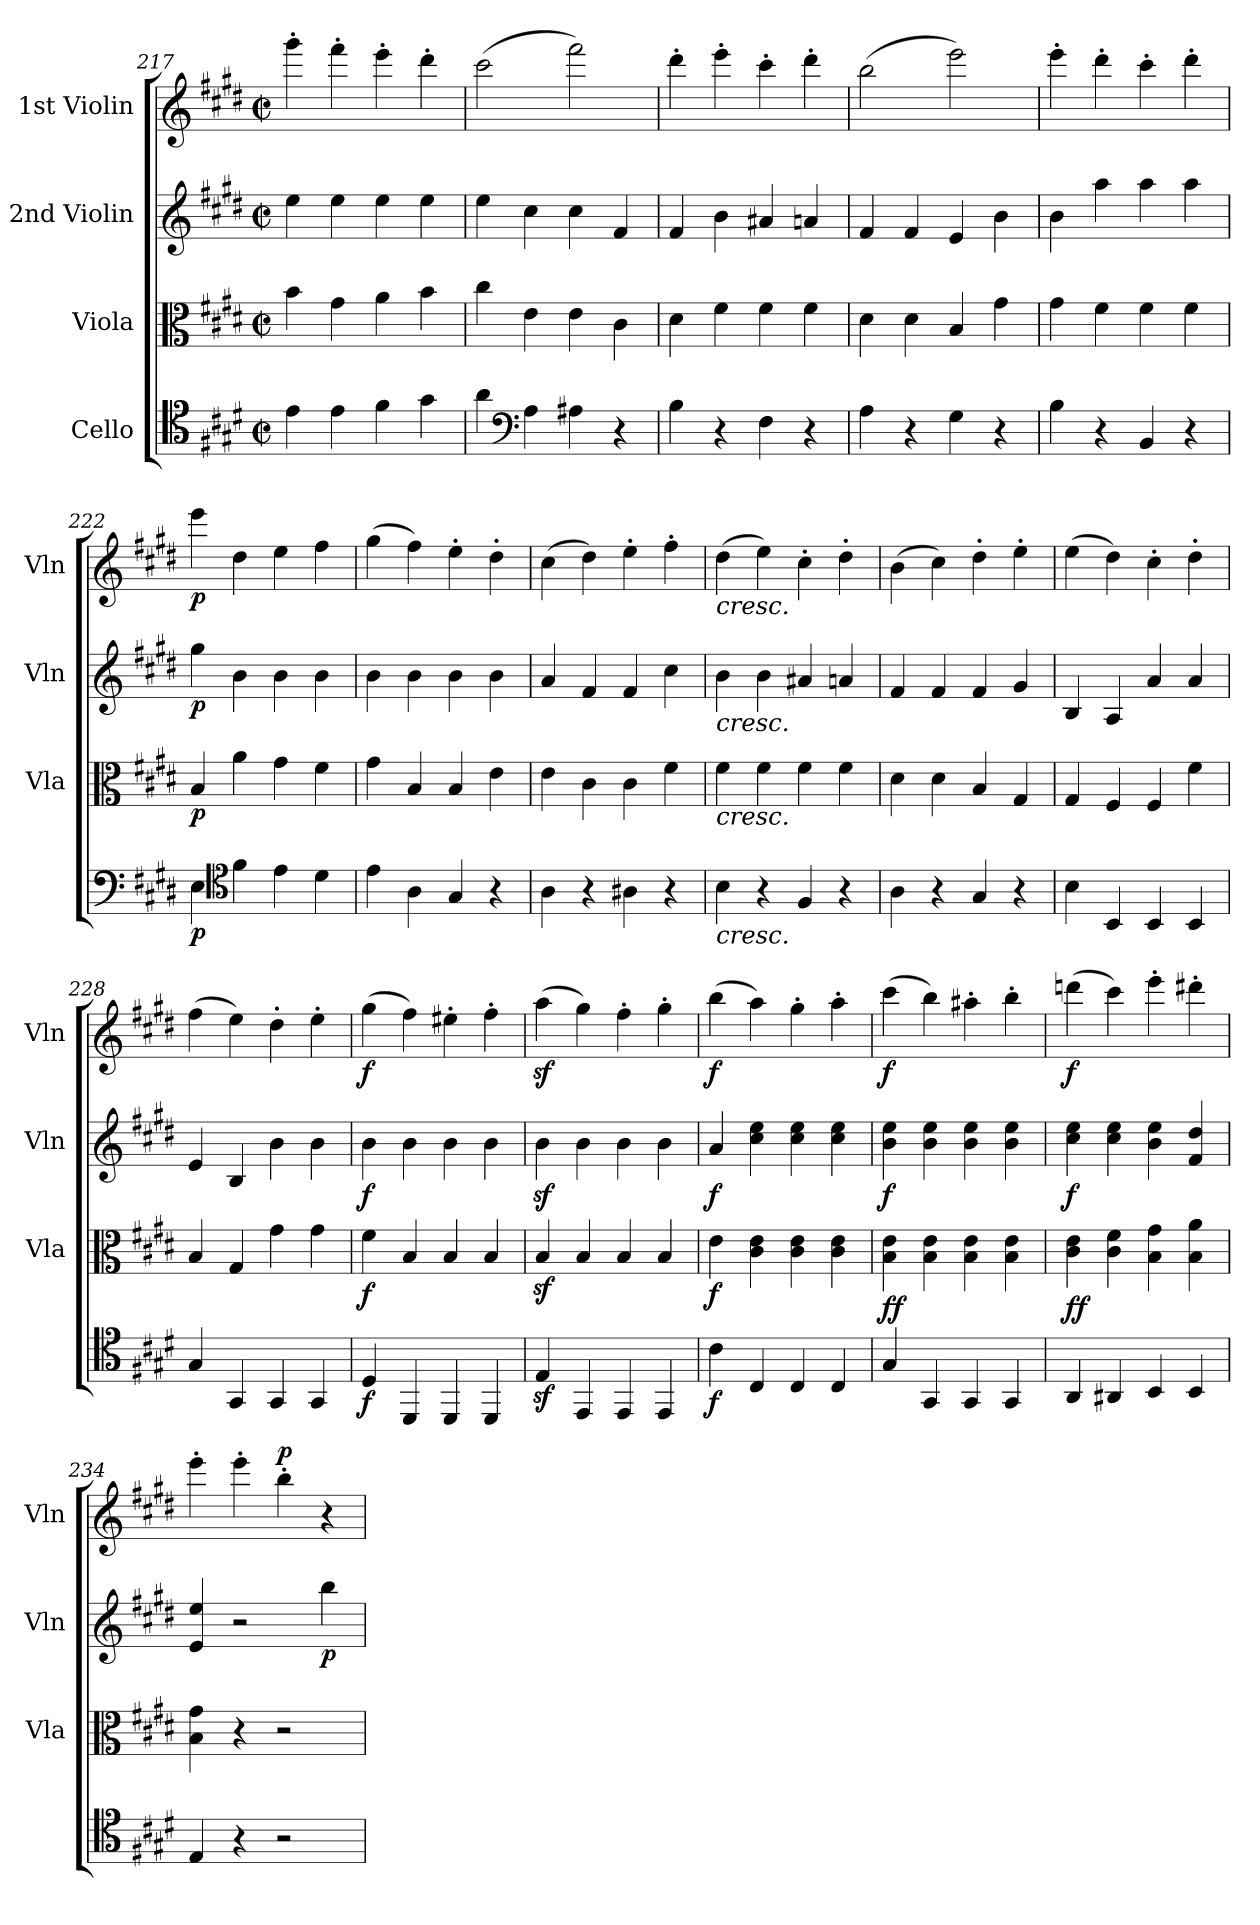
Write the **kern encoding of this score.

**kern	**dynam	**kern	**dynam	**kern	**dynam	**kern	**dynam
*part4	*part4	*part3	*part3	*part2	*part2	*part1	*part1
*staff4	*staff4	*staff3	*staff3	*staff2	*staff2	*staff1	*staff1
*I"Cello	*	*I"Viola	*	*I"2nd Violin	*	*I"1st Violin	*
*	*	*I'Vla	*	*I'Vln	*	*I'Vln	*
*clefC4	*	*clefC3	*	*clefG2	*	*clefG2	*
*k[f#c#g#d#]	*	*k[f#c#g#d#]	*	*k[f#c#g#d#]	*	*k[f#c#g#d#]	*
*E:	*	*E:	*	*E:	*	*E:	*
*M2/2	*	*M2/2	*	*M2/2	*	*M2/2	*
*met(c|)	*	*met(c|)	*	*met(c|)	*	*met(c|)	*
=217	=217	=217	=217	=217	=217	=217	=217
4e	.	4b	.	4ee	.	4ggg#'	.
4e	.	4g#	.	4ee	.	4fff#'	.
4f#	.	4a	.	4ee	.	4eee'	.
4g#	.	4b	.	4ee	.	4ddd#'	.
=218	=218	=218	=218	=218	=218	=218	=218
4a	.	4cc#	.	4ee	.	(2ccc#	.
*clefF4	*	*	*	*	*	*	*
4A	.	4e	.	4cc#	.	.	.
4A#X	.	4e	.	4cc#	.	2fff#)	.
4r	.	4c#	.	4f#	.	.	.
=219	=219	=219	=219	=219	=219	=219	=219
4B	.	4d#	.	4f#	.	4ddd#'	.
4r	.	4f#	.	4b	.	4eee'	.
4F#	.	4f#	.	4a#X	.	4ccc#'	.
4r	.	4f#	.	4an	.	4ddd#'	.
=220	=220	=220	=220	=220	=220	=220	=220
4A	.	4d#	.	4f#	.	(2bb	.
4r	.	4d#	.	4f#	.	.	.
4G#	.	4B	.	4e	.	2eee)	.
4r	.	4g#	.	4b	.	.	.
=221	=221	=221	=221	=221	=221	=221	=221
4B	.	4g#	.	4b	.	4eee'	.
4r	.	4f#	.	4aa	.	4ddd#'	.
4BB	.	4f#	.	4aa	.	4ccc#'	.
4r	.	4f#	.	4aa	.	4ddd#'	.
=222	=222	=222	=222	=222	=222	=222	=222
4E	p	4B	p	4gg#	p	4eee	p
*clefC4	*	*	*	*	*	*	*
4f#	.	4a	.	4b	.	4dd#	.
4e	.	4g#	.	4b	.	4ee	.
4d#	.	4f#	.	4b	.	4ff#	.
=223	=223	=223	=223	=223	=223	=223	=223
4e	.	4g#	.	4b	.	(4gg#	.
4A	.	4B	.	4b	.	4ff#)	.
4G#	.	4B	.	4b	.	4ee'	.
4r	.	4e	.	4b	.	4dd#'	.
=224	=224	=224	=224	=224	=224	=224	=224
4A	.	4e	.	4a	.	(4cc#	.
4r	.	4c#	.	4f#	.	4dd#)	.
4A#X	.	4c#	.	4f#	.	4ee'	.
4r	.	4f#	.	4cc#	.	4ff#'	.
=225	=225	=225	=225	=225	=225	=225	=225
!	!	!	!	!	!	!LO:TX:b:i:t=cresc.	!
!	!	!	!	!LO:TX:b:i:t=cresc.	!	!	!
!	!	!LO:TX:b:i:t=cresc.	!	!	!	!	!
!LO:TX:b:i:t=cresc.	!	!	!	!	!	!	!
4B	.	4f#	.	4b	.	(4dd#	.
4r	.	4f#	.	4b	.	4ee)	.
4F#	.	4f#	.	4a#X	.	4cc#'	.
4r	.	4f#	.	4an	.	4dd#'	.
=226	=226	=226	=226	=226	=226	=226	=226
4A	.	4d#	.	4f#	.	(4b	.
4r	.	4d#	.	4f#	.	4cc#)	.
4G#	.	4B	.	4f#	.	4dd#'	.
4r	.	4G#	.	4g#	.	4ee'	.
=227	=227	=227	=227	=227	=227	=227	=227
4B	.	4G#	.	4B	.	(4ee	.
4BB	.	4F#	.	4A	.	4dd#)	.
4BB	.	4F#	.	4a	.	4cc#'	.
4BB	.	4f#	.	4a	.	4dd#'	.
=228	=228	=228	=228	=228	=228	=228	=228
4G#	.	4B	.	4e	.	(4ff#	.
4GG#	.	4G#	.	4B	.	4ee)	.
4GG#	.	4g#	.	4b	.	4dd#'	.
4GG#	.	4g#	.	4b	.	4ee'	.
=229	=229	=229	=229	=229	=229	=229	=229
4D#	f	4f#	f	4b	f	(4gg#	f
4DD#	.	4B	.	4b	.	4ff#)	.
4DD#	.	4B	.	4b	.	4ee#X'	.
4DD#	.	4B	.	4b	.	4ff#'	.
=230	=230	=230	=230	=230	=230	=230	=230
4Ez	.	4Bz	.	4bz	.	(4aaz	.
4EE	.	4B	.	4b	.	4gg#)	.
4EE	.	4B	.	4b	.	4ff#'	.
4EE	.	4B	.	4b	.	4gg#'	.
=231	=231	=231	=231	=231	=231	=231	=231
4c#	f	4e	f	4a	f	(4bb	f
4C#	.	4c# 4e	.	4cc# 4ee	.	4aa)	.
4C#	.	4c# 4e	.	4cc# 4ee	.	4gg#'	.
4C#	.	4c# 4e	.	4cc# 4ee	.	4aa'	.
=232	=232	=232	=232	=232	=232	=232	=232
!	!LO:DY:a	!	!	!	!	!	!
4G#	ff	4B 4e	.	4b 4ee	f	(4ccc#	f
4GG#	.	4B 4e	.	4b 4ee	.	4bb)	.
4GG#	.	4B 4e	.	4b 4ee	.	4aa#X'	.
4GG#	.	4B 4e	.	4b 4ee	.	4bb'	.
=233	=233	=233	=233	=233	=233	=233	=233
!	!LO:DY:a	!	!	!	!	!	!
4AA	ff	4c# 4e	.	4cc# 4ee	f	(4dddn	f
4AA#X	.	4c# 4f#	.	4cc# 4ee	.	4ccc#)	.
4BB	.	4B 4g#	.	4b 4ee	.	4eee'	.
4BB	.	4B 4a	.	4f# 4dd#	.	4ddd#X'	.
=234	=234	=234	=234	=234	=234	=234	=234
4E	.	4B 4g#	.	4e 4ee	.	4eee'	.
4r	.	4r	.	2r	.	4eee'	.
!	!	!	!	!	!	!	!LO:DY:a
2r	.	2r	.	.	.	4bb'	p
.	.	.	.	4bb	p	4r	.
=	=	=	=	=	=	=	=
*-	*-	*-	*-	*-	*-	*-	*-
